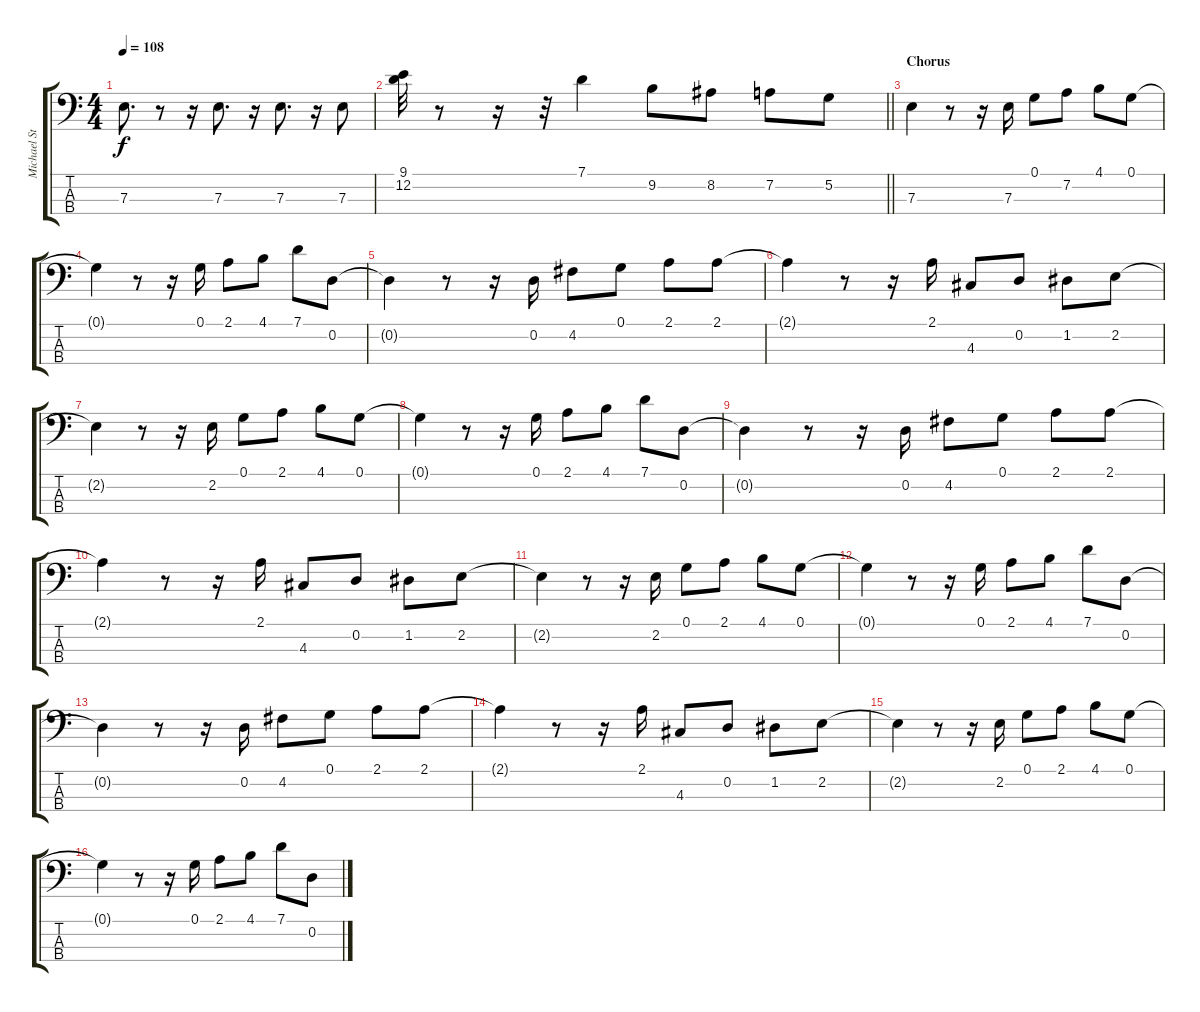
\track ("Michael Starr- Bass" "Michael St") {instrument electricbassfinger}
\staff {score tabs}
\tuning (G2 D2 A1 E1) {hide}
\ts (4 4)
\tempo 108
\clef f4
\ks c
7.3.8{d dy f} r.8 r.16 7.3.8{d} r.16 7.3.8{d} r.16 7.3.8 |
\barLineRight lightlight
(9.1 12.2).32 r.8 r.16 r.32 7.1.4 9.2.8 8.2.8 7.2.8 5.2.8 |
\section ("" "Chorus")
7.3.4 r.8 r.16 7.3.16 0.1.8 7.2.8 4.1.8 0.1.8 |
0.1{t}.4 r.8 r.16 0.1.16 2.1.8 4.1.8 7.1.8 0.2.8 |
0.2{t}.4 r.8 r.16 0.2.16 4.2.8 0.1.8 2.1.8 2.1.8 |
2.1{t}.4 r.8 r.16 2.1.16 4.3.8 0.2.8 1.2.8 2.2.8 |
2.2{t}.4 r.8 r.16 2.2.16 0.1.8 2.1.8 4.1.8 0.1.8 |
0.1{t}.4 r.8 r.16 0.1.16 2.1.8 4.1.8 7.1.8 0.2.8 |
0.2{t}.4 r.8 r.16 0.2.16 4.2.8 0.1.8 2.1.8 2.1.8 |
2.1{t}.4 r.8 r.16 2.1.16 4.3.8 0.2.8 1.2.8 2.2.8 |
2.2{t}.4 r.8 r.16 2.2.16 0.1.8 2.1.8 4.1.8 0.1.8 |
0.1{t}.4 r.8 r.16 0.1.16 2.1.8 4.1.8 7.1.8 0.2.8 |
0.2{t}.4 r.8 r.16 0.2.16 4.2.8 0.1.8 2.1.8 2.1.8 |
2.1{t}.4 r.8 r.16 2.1.16 4.3.8 0.2.8 1.2.8 2.2.8 |
2.2{t}.4 r.8 r.16 2.2.16 0.1.8 2.1.8 4.1.8 0.1.8 |
0.1{t}.4 r.8 r.16 0.1.16 2.1.8 4.1.8 7.1.8 0.2.8
